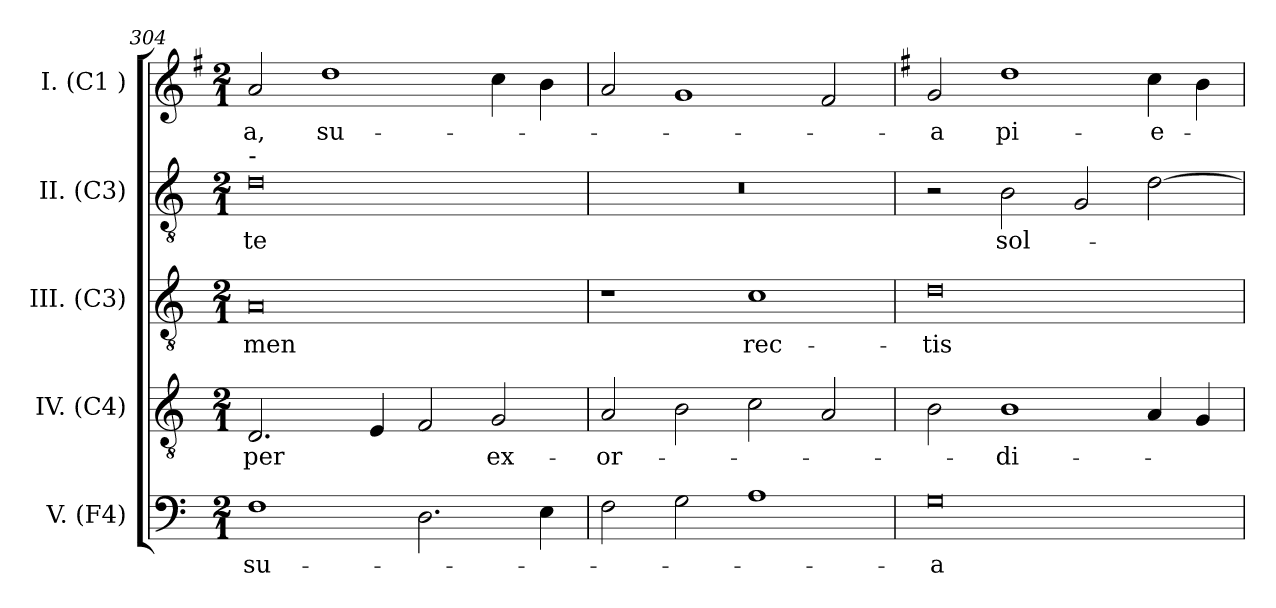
**kern	**text	**kern	**text	**kern	**text	**kern	**text	**kern	**text
*part5	*part5	*part4	*part4	*part3	*part3	*part2	*part2	*part1	*part1
*staff5	*staff5	*staff4	*staff4	*staff3	*staff3	*staff2	*staff2	*staff1	*staff1
*I"V. (F4)	*	*I"IV. (C4)	*	*I"III. (C3)	*	*I"II. (C3)	*	*I"I. (C1 )	*
*I'V.	*	*I'IV.	*	*I'III.	*	*I'II.	*	*I'I.	*
!!LO:LB:g=z
*clefF4	*	*clefGv2	*	*clefGv2	*	*clefGv2	*	*clefG2	*
*k[]	*	*k[]	*	*	*	*k[]	*	*k[f#]	*
*C:	*	*C:	*	*	*	*C:	*	*G:	*
*M2/1	*	*M2/1	*	*M2/1	*	*M2/1	*	*M2/1	*
=304	=304	=304	=304	=304	=304	=304	=304	=304	=304
!	!	!	!	!	!	!LO:TX:a:t=-	!	!	!
!	!LO:LY:b:cj	!	!LO:LY:b	!	!LO:LY:b:cj	!	!LO:LY:b:rj	!	!LO:LY:b:cj
1F	su-	2.D/	per	0A	-men	0d	-te	2a/	-a,
!	!	!	!	!	!	!	!	!	!LO:LY:b:cj
.	.	.	.	.	.	.	.	1dd	su-
.	.	4E/	.	.	.	.	.	.	.
2.D\	.	2F/	.	.	.	.	.	.	.
!	!	!	!LO:LY:b:cj	!	!	!	!	!	!
.	.	2G/	ex-	.	.	.	.	4cc\	.
4E\	.	.	.	.	.	.	.	4b\	.
=305	=305	=305	=305	=305	=305	=305	=305	=305	=305
!	!	!	!LO:LY:b:cj	!	!	!	!	!	!
2F\	.	2A/	-or-	1r	.	0r	.	2a/	.
2G\	.	2B\	.	.	.	.	.	1g	.
!	!	!	!	!	!LO:LY:b:cj	!	!	!	!
1A	.	2c\	.	1c	rec-	.	.	.	.
.	.	2A/	.	.	.	.	.	2f#/	.
=306	=306	=306	=306	=306	=306	=306	=306	=306	=306
*	*	*	*	*	*	*	*	*k[f#]	*
*	*	*	*	*	*	*	*	*G:	*
!	!LO:LY:b:rj	!	!	!	!LO:LY:b:rj	!	!	!	!LO:LY:b:cj
0G	-a	2B\	.	0d	-tis	2r	.	2g/	-a
!	!	!	!LO:LY:b:cj	!	!	!	!LO:LY:b:cj	!	!LO:LY:b:cj
.	.	1B	-di-	.	.	2B\	sol-	1dd	pi-
.	.	.	.	.	.	2G/	.	.	.
!	!	!	!	!	!	!	!	!	!LO:LY:b:cj
.	.	4A/	.	.	.	[>2d\	.	4cc\	-e-
.	.	4G/	.	.	.	.	.	4b\	.
=	=	=	=	=	=	=	=	=	=
*-	*-	*-	*-	*-	*-	*-	*-	*-	*-
